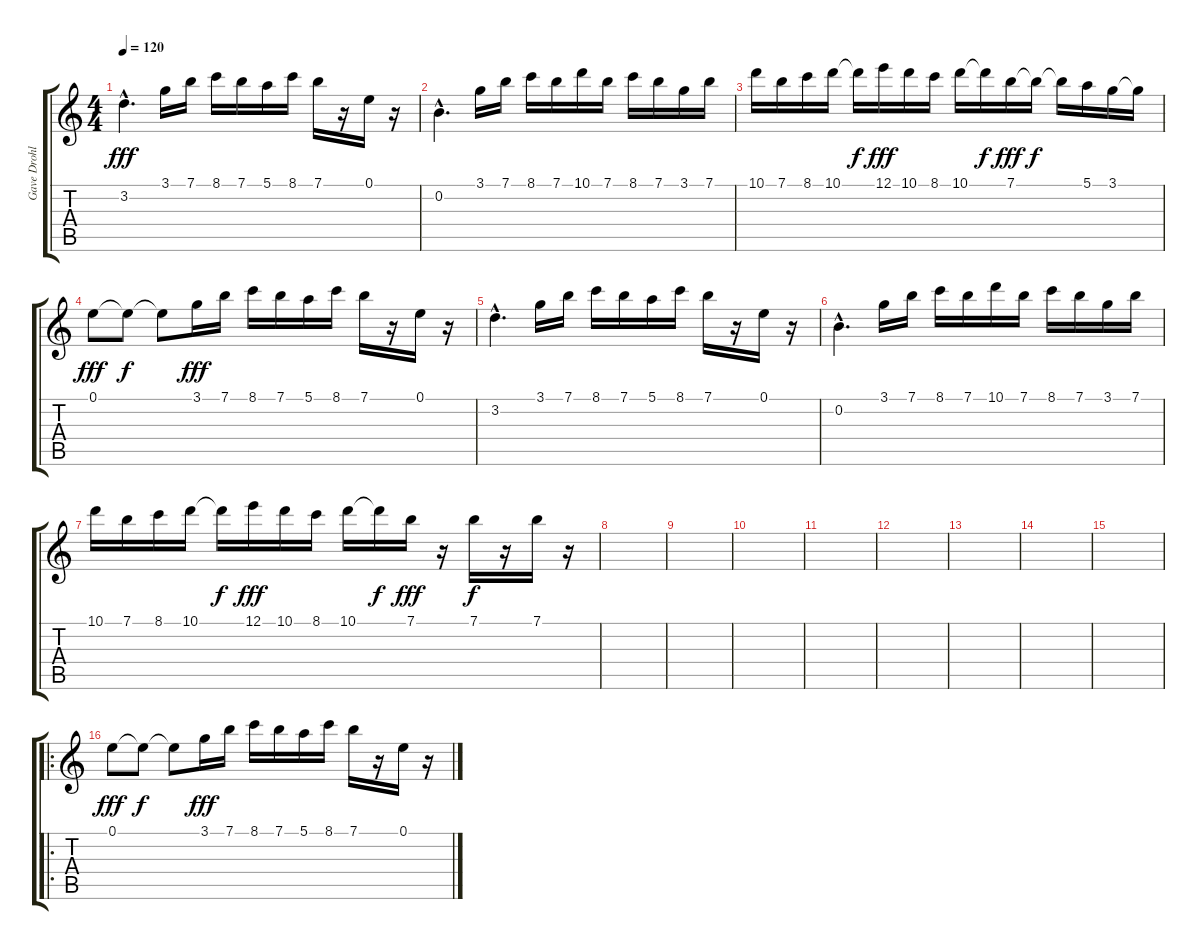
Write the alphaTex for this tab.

\track ("Gave Drohl" "Gave Drohl") {instrument distortionguitar}
\staff {score tabs}
\tuning (E4 B3 G3 D3 A2 E2) {hide}
\ts (4 4)
\tempo 120
\clef g2
\ks c
3.2{hac}.4{d dy fff} 3.1.16 7.1.16 8.1.16 7.1.16 5.1.16 8.1.16 7.1.16 r.16 0.1.16 r.16 |
0.2{hac}.4{d} 3.1.16 7.1.16 8.1.16 7.1.16 10.1.16 7.1.16 8.1.16 7.1.16 3.1.16 7.1.16 |
10.1.16 7.1.16 8.1.16 10.1.16 10.1{t}.16{dy f} 12.1.16{dy fff} 10.1.16 8.1.16 10.1.16 10.1{t}.16{dy f} 7.1.16{dy fff} 7.1{t}.16{dy f} 7.1{t}.16 5.1.16 3.1.16 3.1{t}.16 |
0.1.8{dy fff volume 16 balance 8 instrument electricguitarjazz} 0.1{t}.8{dy f} 0.1{t}.8 3.1.16{dy fff} 7.1.16 8.1.16 7.1.16 5.1.16 8.1.16 7.1.16 r.16 0.1.16 r.16 |
3.2{hac}.4{d} 3.1.16 7.1.16 8.1.16 7.1.16 5.1.16 8.1.16 7.1.16 r.16 0.1.16 r.16 |
0.2{hac}.4{d} 3.1.16 7.1.16 8.1.16 7.1.16 10.1.16 7.1.16 8.1.16 7.1.16 3.1.16 7.1.16 |
10.1.16 7.1.16 8.1.16 10.1.16 10.1{t}.16{dy f} 12.1.16{dy fff} 10.1.16 8.1.16 10.1.16 10.1{t}.16{dy f} 7.1.16{dy fff} r.16 7.1.16{dy f} r.16 7.1.16 r.16 |
|
|
|
|
|
|
|
|
\ro
0.1.8{dy fff volume 16 balance 8 instrument electricguitarjazz} 0.1{t}.8{dy f} 0.1{t}.8 3.1.16{dy fff} 7.1.16 8.1.16 7.1.16 5.1.16 8.1.16 7.1.16 r.16 0.1.16 r.16
